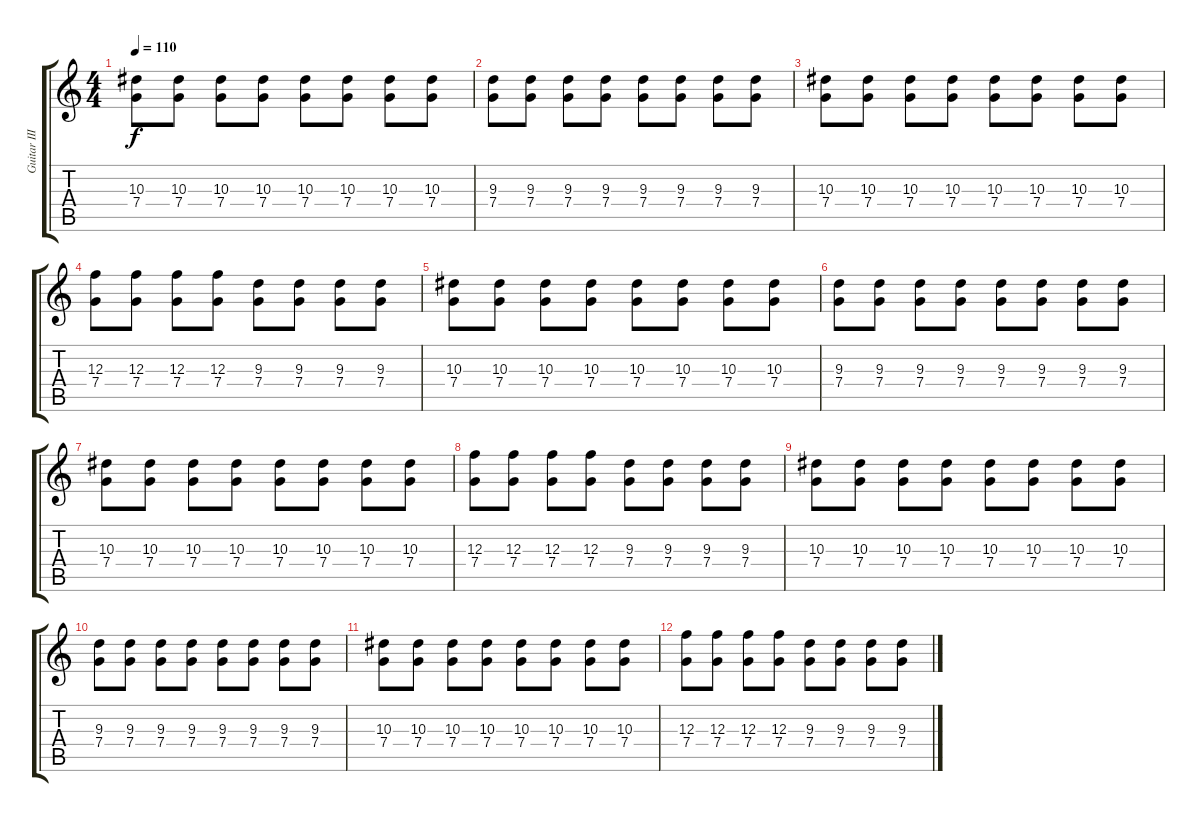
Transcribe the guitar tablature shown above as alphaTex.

\track ("Guitar III - Distortion" "Guitar III") {instrument distortionguitar}
\staff {score tabs}
\tuning (D4 A3 F3 C3 G2 C2) {hide}
\ts (4 4)
\tempo 110
\clef g2
\ks c
(10.3 7.4).8{dy f} (10.3 7.4).8 (10.3 7.4).8 (10.3 7.4).8 (10.3 7.4).8 (10.3 7.4).8 (10.3 7.4).8 (10.3 7.4).8 |
(9.3 7.4).8 (9.3 7.4).8 (9.3 7.4).8 (9.3 7.4).8 (9.3 7.4).8 (9.3 7.4).8 (9.3 7.4).8 (9.3 7.4).8 |
(10.3 7.4).8 (10.3 7.4).8 (10.3 7.4).8 (10.3 7.4).8 (10.3 7.4).8 (10.3 7.4).8 (10.3 7.4).8 (10.3 7.4).8 |
(12.3 7.4).8 (12.3 7.4).8 (12.3 7.4).8 (12.3 7.4).8 (9.3 7.4).8 (9.3 7.4).8 (9.3 7.4).8 (9.3 7.4).8 |
(10.3 7.4).8 (10.3 7.4).8 (10.3 7.4).8 (10.3 7.4).8 (10.3 7.4).8 (10.3 7.4).8 (10.3 7.4).8 (10.3 7.4).8 |
(9.3 7.4).8 (9.3 7.4).8 (9.3 7.4).8 (9.3 7.4).8 (9.3 7.4).8 (9.3 7.4).8 (9.3 7.4).8 (9.3 7.4).8 |
(10.3 7.4).8 (10.3 7.4).8 (10.3 7.4).8 (10.3 7.4).8 (10.3 7.4).8 (10.3 7.4).8 (10.3 7.4).8 (10.3 7.4).8 |
(12.3 7.4).8 (12.3 7.4).8 (12.3 7.4).8 (12.3 7.4).8 (9.3 7.4).8 (9.3 7.4).8 (9.3 7.4).8 (9.3 7.4).8 |
(10.3 7.4).8 (10.3 7.4).8 (10.3 7.4).8 (10.3 7.4).8 (10.3 7.4).8 (10.3 7.4).8 (10.3 7.4).8 (10.3 7.4).8 |
(9.3 7.4).8 (9.3 7.4).8 (9.3 7.4).8 (9.3 7.4).8 (9.3 7.4).8 (9.3 7.4).8 (9.3 7.4).8 (9.3 7.4).8 |
(10.3 7.4).8 (10.3 7.4).8 (10.3 7.4).8 (10.3 7.4).8 (10.3 7.4).8 (10.3 7.4).8 (10.3 7.4).8 (10.3 7.4).8 |
(12.3 7.4).8 (12.3 7.4).8 (12.3 7.4).8 (12.3 7.4).8 (9.3 7.4).8 (9.3 7.4).8 (9.3 7.4).8 (9.3 7.4).8
